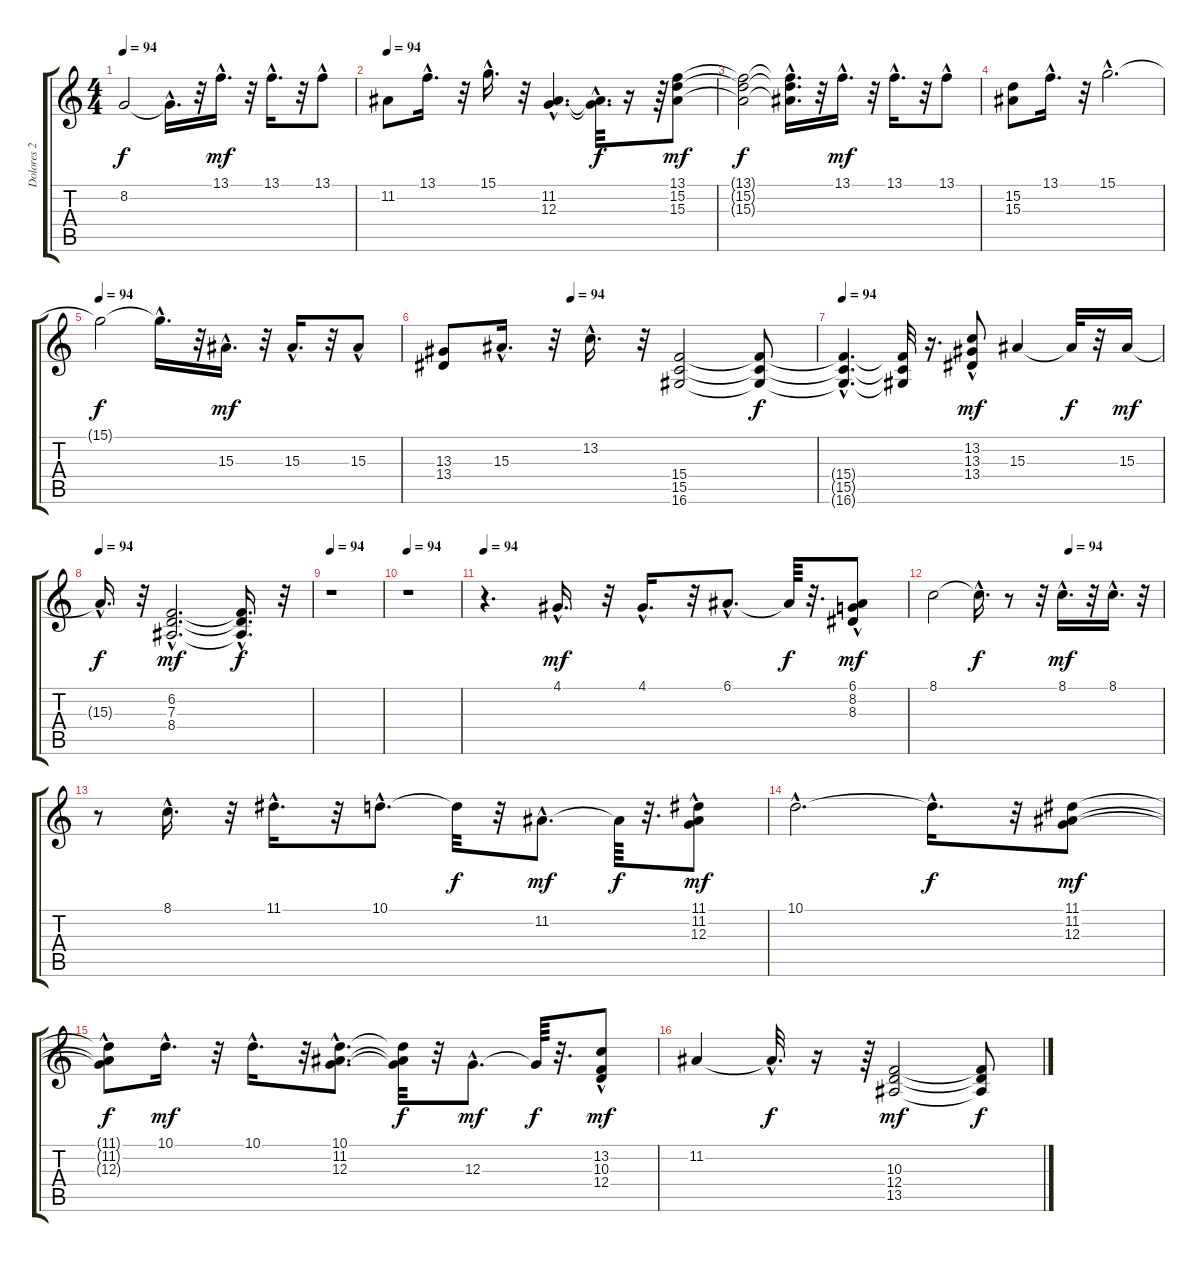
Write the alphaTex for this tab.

\track ("Dolores 2" "Dolores 2") {instrument pad3polysynth}
\staff {score tabs}
\tuning (E4 B3 G3 D3 A2 E2) {hide}
\ts (4 4)
\tempo 94
\clef g2
\ks c
8.2{t}.2{dy f} 8.2{hac t}.16{d} r.32 13.1{hac}.16{d dy mf} r.32 13.1{hac}.16{d} r.32 13.1{hac}.8 |
\tempo 94
11.2.8 13.1{hac}.16{d} r.32 15.1{hac}.16{d} r.32 (11.2{hac} 12.3{hac}).4{d} (11.2{hac t} 12.3{hac t}).32{d dy f} r.16 r.64 (13.1 15.2 15.3).8{dy mf} |
(13.1{t} 15.2{t} 15.3{t}).2{dy f} (13.1{hac t} 15.2{hac t} 15.3{hac t}).16{d} r.32 13.1{hac}.16{d dy mf} r.32 13.1{hac}.16{d} r.32 13.1{hac}.8 |
(15.2 15.3).8 13.1{hac}.16{d} r.32 15.1{hac}.2{d} |
\tempo 94
15.1{t}.2{dy f} 15.1{hac t}.16{d} r.32 15.3{hac}.16{d dy mf} r.32 15.3{hac}.16{d} r.32 15.3{hac}.8 |
\tempo (94 0.34375)
(13.3 13.4).8 15.3{hac}.16{d} r.32 13.2{hac}.16{d} r.32 (15.4 15.5 16.6).2 (15.4{t} 15.5{t} 16.6{t}).8{dy f} |
\tempo 94
(15.4{hac t} 15.5{hac t} 16.6{hac t}).4{d} (15.4{t} 15.5{t} 16.6{t}).32 r.16{d} (13.2{hac} 13.3{hac} 13.4{hac}).8{dy mf} 15.3.4 15.3{t}.32{dy f} r.32 15.3.16{dy mf} |
\tempo 94
15.3{hac t}.16{d dy f} r.32 (6.2{hac} 7.3{hac} 8.4{hac}).2{d dy mf} (6.2{hac t} 7.3{hac t} 8.4{hac t}).16{d dy f} r.32 |
\tempo 94
r.1 |
\tempo 94
r.1 |
\tempo 94
r.4{d} 4.1{hac}.16{d dy mf} r.32 4.1{hac}.16{d} r.32 6.1{hac}.8{d} 6.1{t}.64{dy f} r.32{d} (6.1{hac} 8.2 8.3).8{dy mf} |
\tempo (94 0.59375)
8.1.2 8.1{hac t}.16{d dy f} r.8 r.32 8.1{hac}.16{d dy mf} r.32 8.1{hac}.16{d} r.32 |
r.8 8.1{hac}.16{d} r.32 11.1{hac}.16{d} r.32 10.1{hac}.8{d} 10.1{t}.32{dy f} r.32 11.2{hac}.8{d dy mf} 11.2{t}.64{dy f} r.32{d} (11.1{hac} 11.2{hac} 12.3{hac}).8{dy mf} |
10.1{hac}.2{d} 10.1{hac t}.16{d dy f} r.32 (11.1 11.2 12.3).8{dy mf} |
(11.1{hac t} 11.2{t} 12.3{t}).8{dy f} 10.1{hac}.16{d dy mf} r.32 10.1{hac}.16{d} r.32 (10.1{hac} 11.2{hac} 12.3{hac}).8{d} (10.1{t} 11.2{t} 12.3{t}).32{dy f} r.32 12.3{hac}.8{d dy mf} 12.3{t}.64{dy f} r.32{d} (13.2{hac} 10.3{hac} 12.4{hac}).8{dy mf} |
11.2.4 11.2{hac t}.32{d dy f} r.16 r.64 (10.3 12.4 13.5).2{dy mf} (10.3{t} 12.4{t} 13.5{t}).8{dy f}
